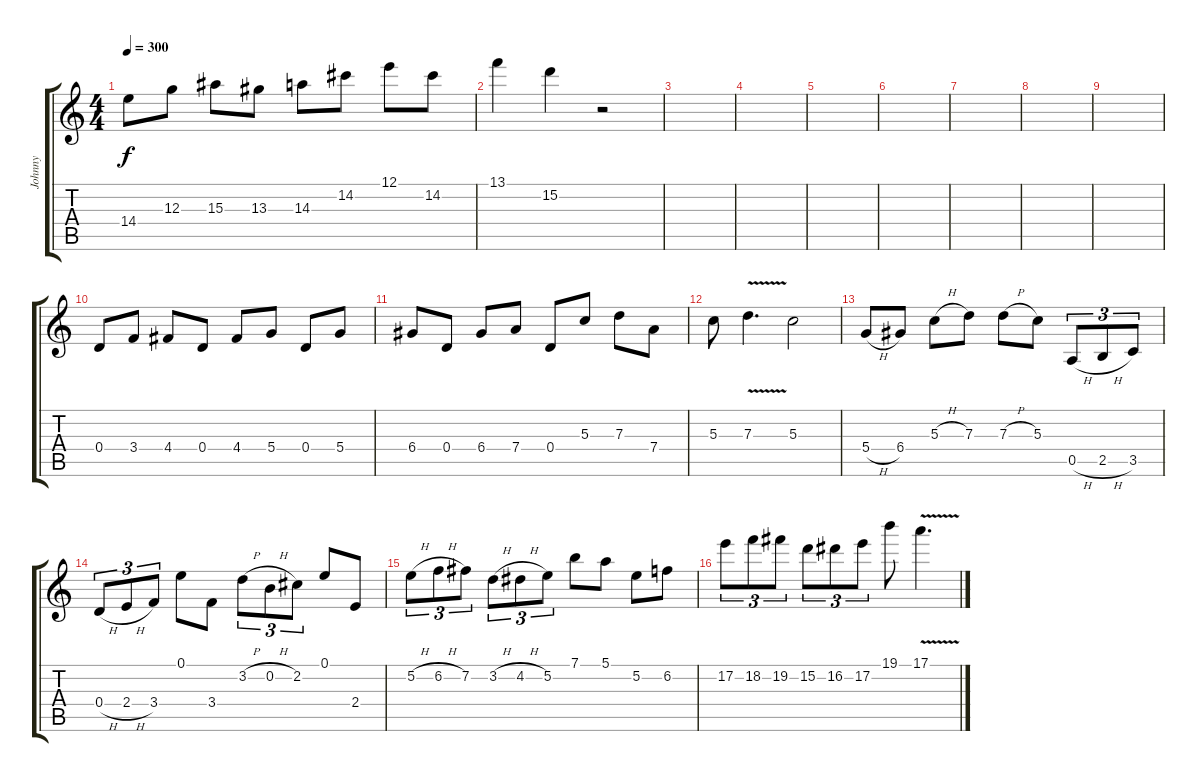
\track ("Johnny" "Johnny") {instrument overdrivenguitar}
\staff {score tabs}
\tuning (E4 B3 G3 D3 A2 D2) {hide}
\ts (4 4)
\tempo 300
\clef g2
\ks c
14.4.8{dy f} 12.3.8 15.3.8 13.3.8 14.3.8 14.2.8 12.1.8 14.2.8 |
13.1.4 15.2.4 r.2 |
|
|
|
|
|
|
|
0.4.8 3.4.8 4.4.8 0.4.8 4.4.8 5.4.8 0.4.8 5.4.8 |
6.4.8 0.4.8 6.4.8 7.4.8 0.4.8 5.3.8 7.3.8 7.4.8 |
5.3.8 7.3{v}.4{d} 5.3.2 |
5.4{h}.8 6.4.8 5.3{h}.8 7.3.8 7.3{h}.8 5.3.8 0.5{h}.8{tu (3 2)} 2.5{h}.8{tu (3 2)} 3.5.8{tu (3 2)} |
0.4{h}.8{tu (3 2)} 2.4{h}.8{tu (3 2)} 3.4.8{tu (3 2)} 0.1.8 3.4.8 3.2{h}.8{tu (3 2)} 0.2{h}.8{tu (3 2)} 2.2.8{tu (3 2)} 0.1.8 2.4.8 |
5.2{h}.8{tu (3 2)} 6.2{h}.8{tu (3 2)} 7.2.8{tu (3 2)} 3.2{h}.8{tu (3 2)} 4.2{h}.8{tu (3 2)} 5.2.8{tu (3 2)} 7.1.8 5.1.8 5.2.8 6.2.8 |
17.2.8{tu (3 2)} 18.2.8{tu (3 2)} 19.2.8{tu (3 2)} 15.2.8{tu (3 2)} 16.2.8{tu (3 2)} 17.2.8{tu (3 2)} 19.1.8 17.1{v}.4{d}
